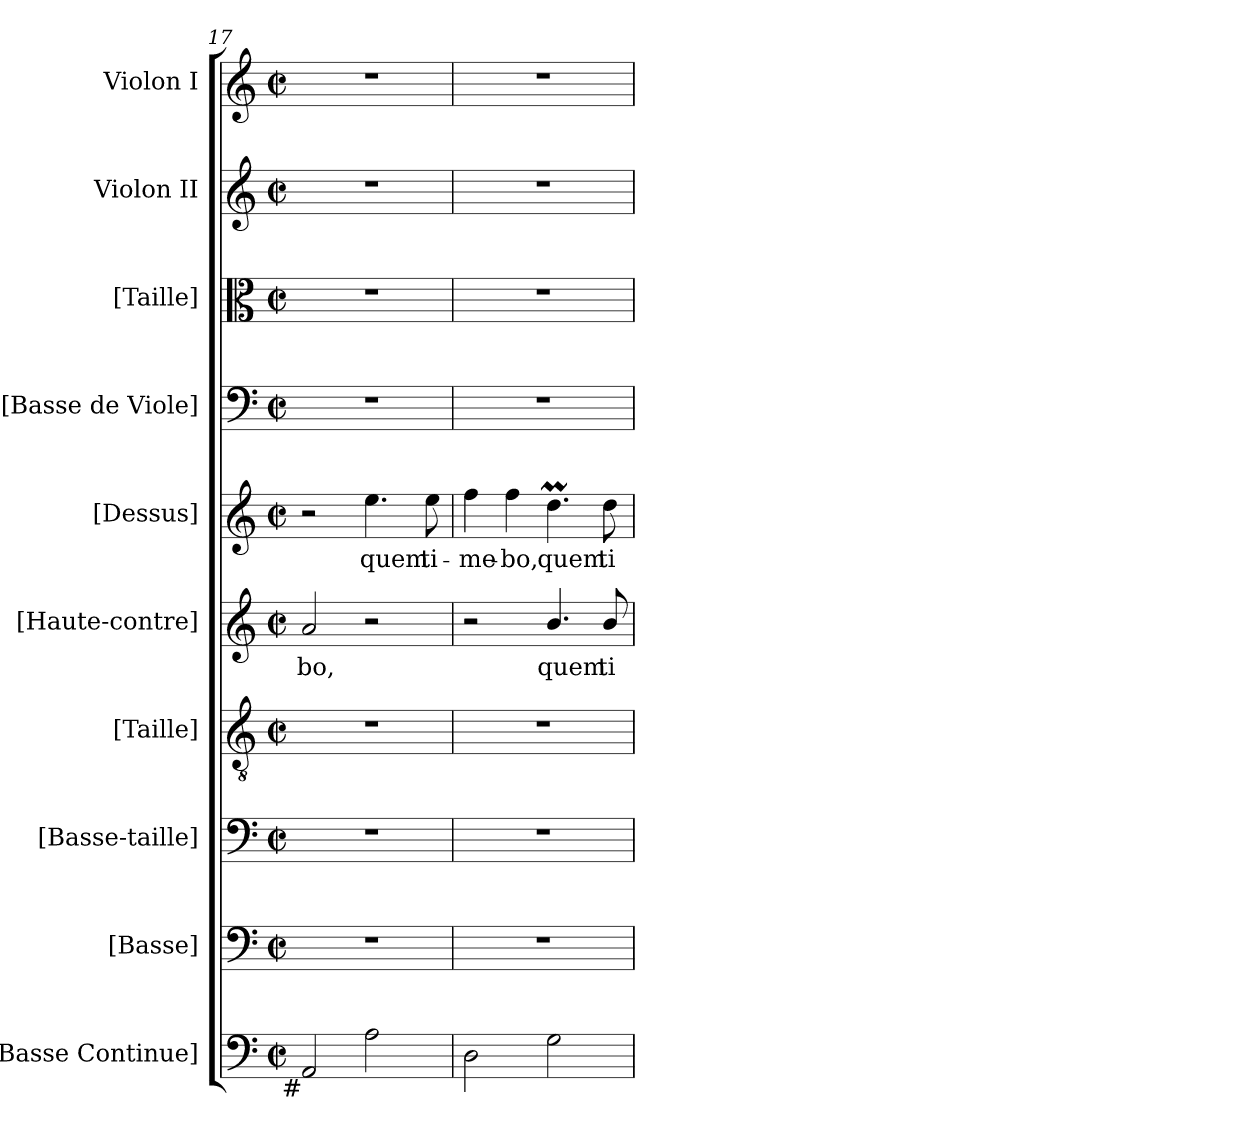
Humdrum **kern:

**kern	**kern	**kern	**kern	**kern	**text	**kern	**text	**kern	**kern	**kern	**kern
*part10	*part9	*part8	*part7	*part6	*part6	*part5	*part5	*part4	*part3	*part2	*part1
*staff10	*staff9	*staff8	*staff7	*staff6	*staff6	*staff5	*staff5	*staff4	*staff3	*staff2	*staff1
*I"[Basse Continue]	*I"[Basse]	*I"[Basse-taille]	*I"[Taille]	*I"[Haute-contre]	*	*I"[Dessus]	*	*I"[Basse de Viole]	*I"[Taille]	*I"Violon II	*I"Violon I
*I'B.c.	*I'B.	*I'B.t.	*I'T.	*I'H.C.	*	*I'D.	*	*	*	*I'Vln. II	*I'Vln. I
*clefF4	*clefF4	*clefF4	*clefGv2	*clefG2	*	*clefG2	*	*clefF4	*clefC3	*clefG2	*clefG2
*	*	*	*ITrd7c12	*ITrd7c12	*	*	*	*	*	*	*
*k[]	*k[]	*k[]	*k[]	*k[]	*	*k[]	*	*k[]	*k[]	*k[]	*k[]
*M2/2	*M2/2	*M2/2	*M2/2	*M2/2	*	*M2/2	*	*M2/2	*M2/2	*M2/2	*M2/2
*met(c|)	*met(c|)	*met(c|)	*met(c|)	*met(c|)	*	*met(c|)	*	*met(c|)	*met(c|)	*met(c|)	*met(c|)
=17	=17	=17	=17	=17	=17	=17	=17	=17	=17	=17	=17
!LO:TX:b:rj:t=#	!	!	!	!	!	!	!	!	!	!	!
!	!	!	!	!	!LO:LY:b:color=#000000	!	!	!	!	!	!
2AAi/	1r	1r	1r	2Ai/	-bo,	2r	.	1r	1r	1r	1r
!	!	!	!	!	!	!	!LO:LY:b:color=#000000	!	!	!	!
2Ai\	.	.	.	2r	.	4.eei\	quem	.	.	.	.
!	!	!	!	!	!	!	!LO:LY:b:color=#000000	!	!	!	!
.	.	.	.	.	.	8eei\	ti-	.	.	.	.
!!LO:LB:g=z
=18	=18	=18	=18	=18	=18	=18	=18	=18	=18	=18	=18
!	!	!	!	!	!	!	!LO:LY:b:color=#000000	!	!	!	!
2Di\	1r	1r	1r	2r	.	4ffi\	-me-	1r	1r	1r	1r
!	!	!	!	!	!	!	!LO:LY:b:color=#000000	!	!	!	!
.	.	.	.	.	.	4ffi\	-bo,	.	.	.	.
!	!	!	!	!	!LO:LY:b:color=#000000	!	!	!	!	!	!
!	!	!	!	!	!	!	!LO:LY:b:color=#000000	!	!	!	!
2Gi\	.	.	.	4.Bi/	quem	4.ddMi\	quem	.	.	.	.
!	!	!	!	!	!LO:LY:b:color=#000000	!	!	!	!	!	!
!	!	!	!	!	!	!	!LO:LY:b:color=#000000	!	!	!	!
.	.	.	.	8Bi/	ti-	8ddi\	ti-	.	.	.	.
=	=	=	=	=	=	=	=	=	=	=	=
*-	*-	*-	*-	*-	*-	*-	*-	*-	*-	*-	*-
